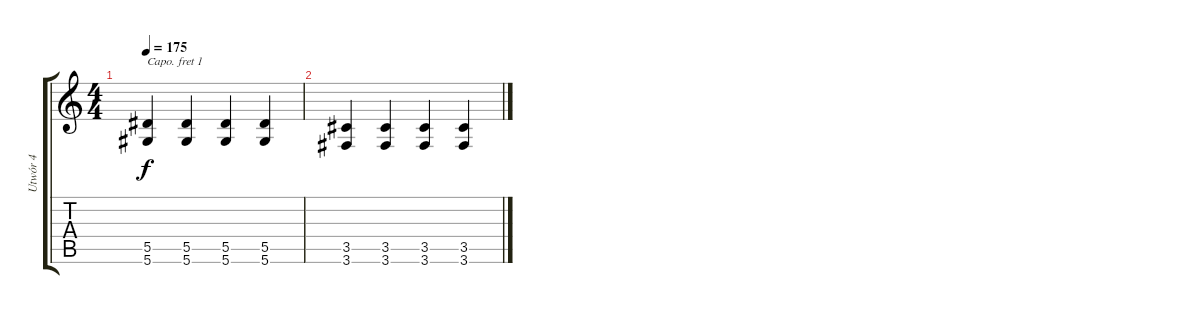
\track ("Utwór 4" "Utwór 4") {instrument distortionguitar}
\staff {score tabs}
\capo 1
\tuning (E4 B3 G3 D3 A2 D2) {hide}
\ts (4 4)
\tempo 175
\clef g2
\ks c
(5.5 5.6).4{dy f} (5.5 5.6).4 (5.5 5.6).4 (5.5 5.6).4 |
(3.5 3.6).4 (3.5 3.6).4 (3.5 3.6).4 (3.5 3.6).4
